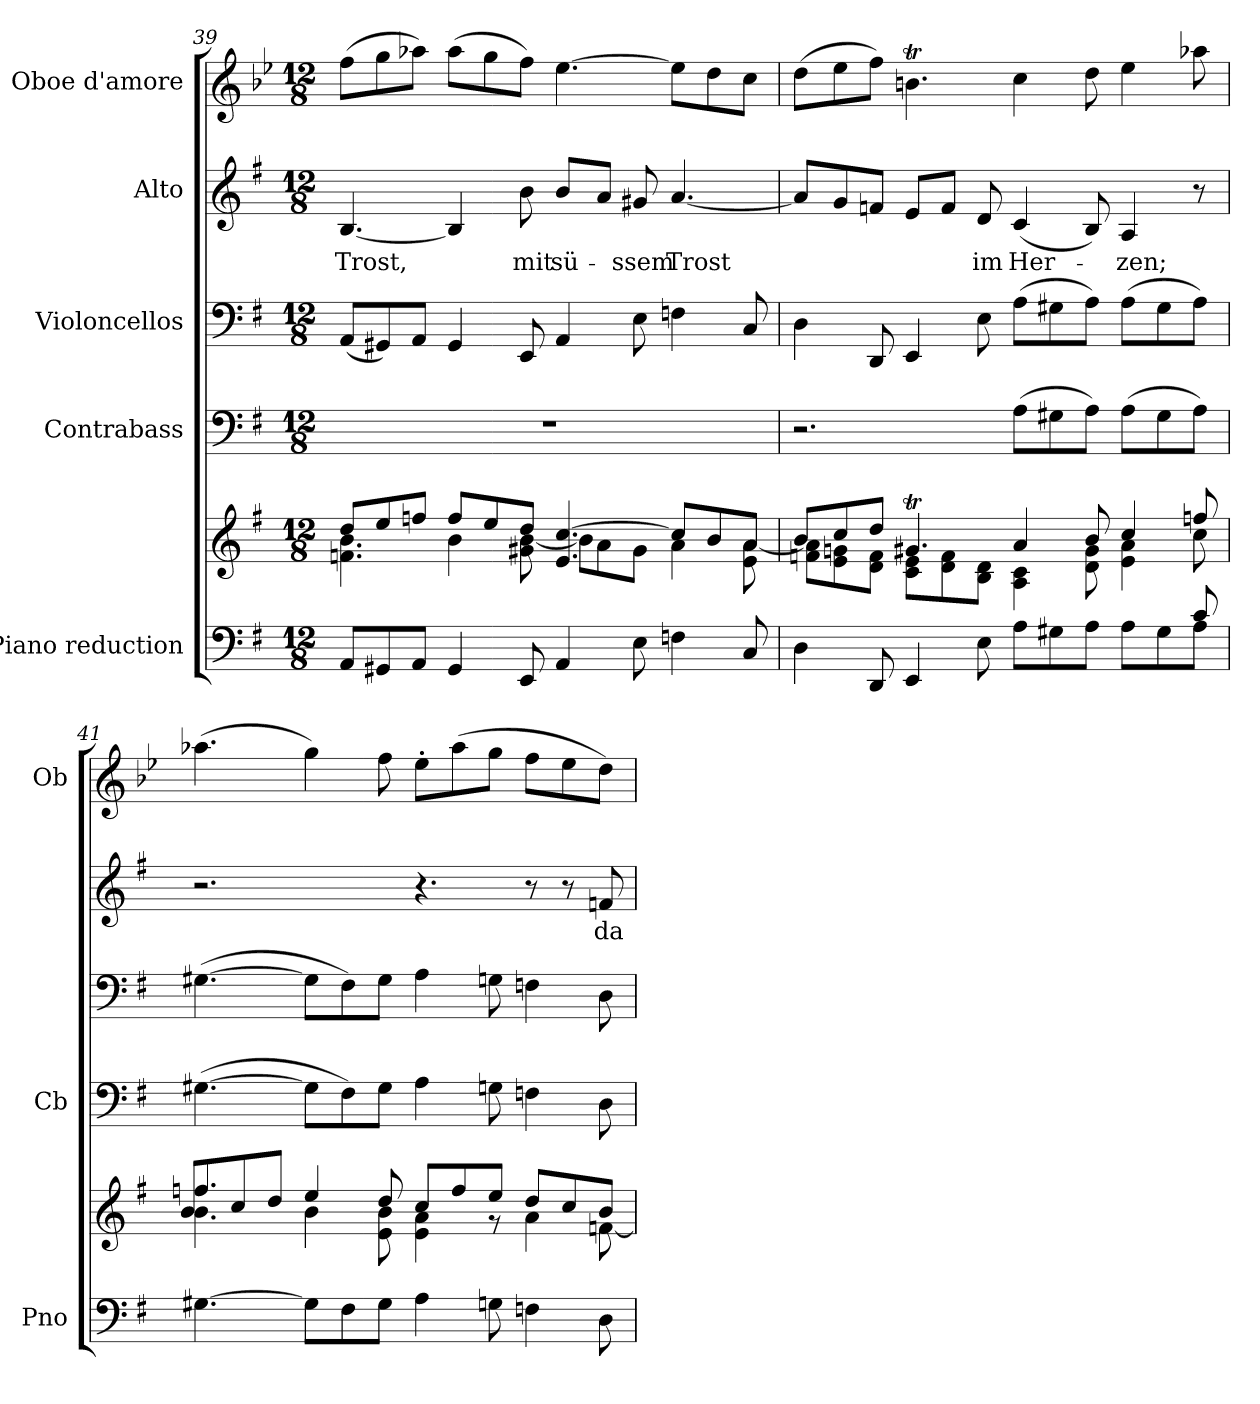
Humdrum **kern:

**kern	**kern	**kern	**kern	**kern	**text	**kern
*part5	*part5	*part4	*part3	*part2	*part2	*part1
*staff6	*staff5	*staff4	*staff3	*staff2	*staff2	*staff1
*I"Piano reduction	*	*I"Contrabass	*I"Violoncellos	*I"Alto	*	*I"Oboe d'amore
*I'Pno	*	*I'Cb	*	*	*	*I'Ob
*clefF4	*clefG2	*clefF4	*clefF4	*clefG2	*	*clefG2
*	*	*ITrd7c12	*	*	*	*ITrd2c3
*k[f#]	*k[f#]	*k[f#]	*k[f#]	*k[f#]	*	*k[f#]
*M12/8	*M12/8	*M12/8	*M12/8	*M12/8	*	*M12/8
=39	=39	=39	=39	=39	=39	=39
*	*^	*	*	*	*	*
!	!	!	!	!	!	!LO:LY:b	!
8AA/L	8dd/L	4.fn\ 4.b\	1.r	(<8AA/L	[4.B/	Trost,	(>8dd\L
8GG#X/	8ee/	.	.	8GG#X/)	.	.	8ee\
8AA/J	8ffn/J	.	.	8AA/J	.	.	8ffn\J)
4GG#/	8ff/L	4b\	.	4GG#/	4B/]	.	(>8ff\L
.	8ee/	.	.	.	.	.	8ee\
!	!	!	!	!	!	!LO:LY:b	!
8EE/	8dd/J	8g#X\ [8b\	.	8EE/	8b\	mit	8dd\J)
!	!	!	!	!	!	!LO:LY:b	!
4AA/	4.e/ [4.cc/	8b\L]	.	4AA/	8b/L	sü-	[4.cc\
.	.	8a\	.	.	8a/J	.	.
!	!	!	!	!	!	!LO:LY:b	!
8E\	.	8g#\J	.	8E\	8g#X/	-ssem	.
!	!	!	!	!	!	!LO:LY:b	!
4Fn\	8cc/L]	4a\	.	4Fn\	[4.a/	Trost	8cc\L]
.	8b/	.	.	.	.	.	8b\
8C/	8a/J	8e\ [8a\	.	8C/	.	.	8a\J
!!LO:PB:g=z
=40	=40	=40	=40	=40	=40	=40	=40
*^	*	*	*	*	*	*	*
2.ryy	4D\	8b/L	8fn\ 8a\]L	2.r	4D\	8a/L]	.	(>8b\L
.	.	8cc/	8e\ 8gn\	.	.	8g/	.	8cc\
.	8DD/	8dd/J	8d\ 8f\J	.	8DD/	8fn/J	.	8dd\J)
.	4EE/	4.g#Xt/	8c\ 8e\L	.	4EE/	8e/L	.	4.g#Xt\
.	.	.	8d\ 8f\	.	.	8f/J	.	.
!	!	!	!	!	!	!	!LO:LY:b	!
.	8E\	.	8B\ 8d\J	.	8E\	8d/	im	.
!	!	!	!	!	!	!	!LO:LY:b	!
4.ryy	8A\L	4a/	4A\ 4c\	(>8AA\L	(>8A\L	(<4c/	Her-	4a\
.	8G#X\	.	.	8GG#X\	8G#X\	.	.	.
.	8A\J	8b/	8d\ 8g#\	8AA\J)	8A\J)	8B/)	.	8b\
!	!	!	!	!	!	!	!LO:LY:b	!
8ryy	8A\L	4cc/	4e\ 4a\	(>8AA\L	(>8A\L	4A/	-zen;	4cc\
8ryy	8G#\	.	.	8GG#\	8G#\	.	.	.
8c/	8A\J	8ffn/	8cc\	8AA\J)	8A\J)	8r	.	8ffn\
*v	*v	*	*	*	*	*	*	*
=41	=41	=41	=41	=41	=41	=41	=41
*	*	*^	*	*	*	*	*
[4.G#X\	4.ffn/	4.b\	8b/L	(>[4.GG#X\	(>[4.G#X\	2.r	.	(>4.ffn\
.	.	.	8cc/	.	.	.	.	.
.	.	.	8dd/J	.	.	.	.	.
8G#\L]	4ee/	4b\	8ryy	8GG#\L]	8G#\L]	.	.	4ee\)
8F#\	.	.	1ryy	8FF#\)	8F#\)	.	.	.
8G#\J	8dd/	8e\ 8b\	.	8GG#\J	8G#\J	.	.	8dd\
4A\	8cc/L	4e\ 4a\	.	4AA\	4A\	4.r	.	8cc'\L
.	8ff/	.	.	.	.	.	.	(>8ff\
8Gn\	8ee/J	8r	.	8GGn\	8Gn\	.	.	8ee\J
4Fn\	8dd/L	4a\	.	4FFn\	4Fn\	8r	.	8dd\L
.	8cc/	.	.	.	.	8r	.	8cc\
!	!	!	!	!	!	!	!LO:LY:b	!
8D\	8b/J	[8fn\	.	8DD\	8D\	8fn/	da	8b\J)
*	*v	*v	*v	*	*	*	*	*
=	=	=	=	=	=	=
*-	*-	*-	*-	*-	*-	*-
